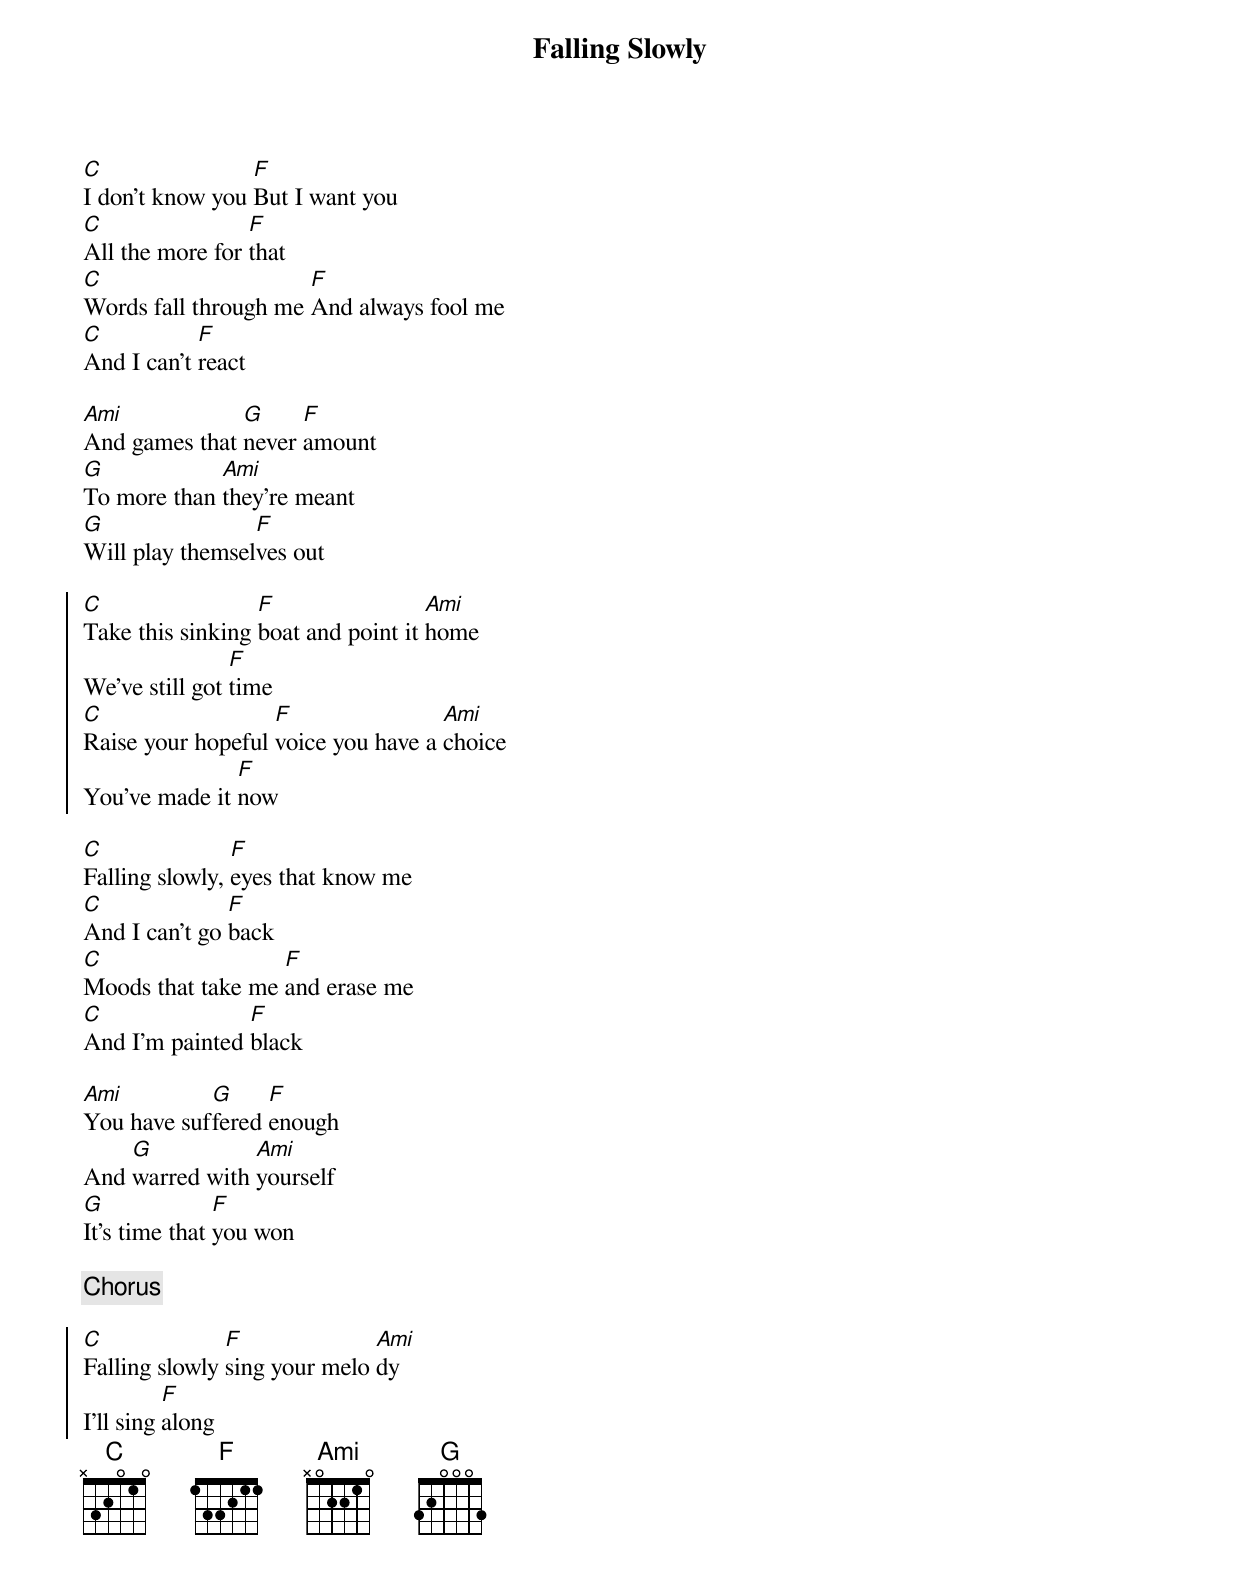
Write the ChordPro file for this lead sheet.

{title: Falling Slowly}
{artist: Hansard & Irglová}
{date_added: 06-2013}
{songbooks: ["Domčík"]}
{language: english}

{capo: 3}
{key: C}
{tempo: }
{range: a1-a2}
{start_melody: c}

{start_of_verse}
[C]I don't know you [F]But I want you
[C]All the more for [F]that
[C]Words fall through me [F]And always fool me
[C]And I can't [F]react
{end_of_verse}

{start_of_bridge}
[Ami]And games that [G]never [F]amount
[G]To more than [Ami]they're meant
[G]Will play themsel[F]ves out
{end_of_bridge}

{start_of_chorus}
[C]Take this sinking [F]boat and point it [Ami]home
We've still got [F]time
[C]Raise your hopeful [F]voice you have a [Ami]choice
You've made it [F]now
{end_of_chorus}

{start_of_verse}
[C]Falling slowly, [F]eyes that know me
[C]And I can't go [F]back
[C]Moods that take me [F]and erase me
[C]And I'm painted [F]black
{end_of_verse}

{start_of_bridge}
[Ami]You have suf[G]fered [F]enough
And [G]warred with [Ami]yourself
[G]It's time that [F]you won
{end_of_bridge}

{chorus}

{start_of_chorus}
[C]Falling slowly [F]sing your melo [Ami]dy
I'll sing [F]along
{end_of_chorus}
